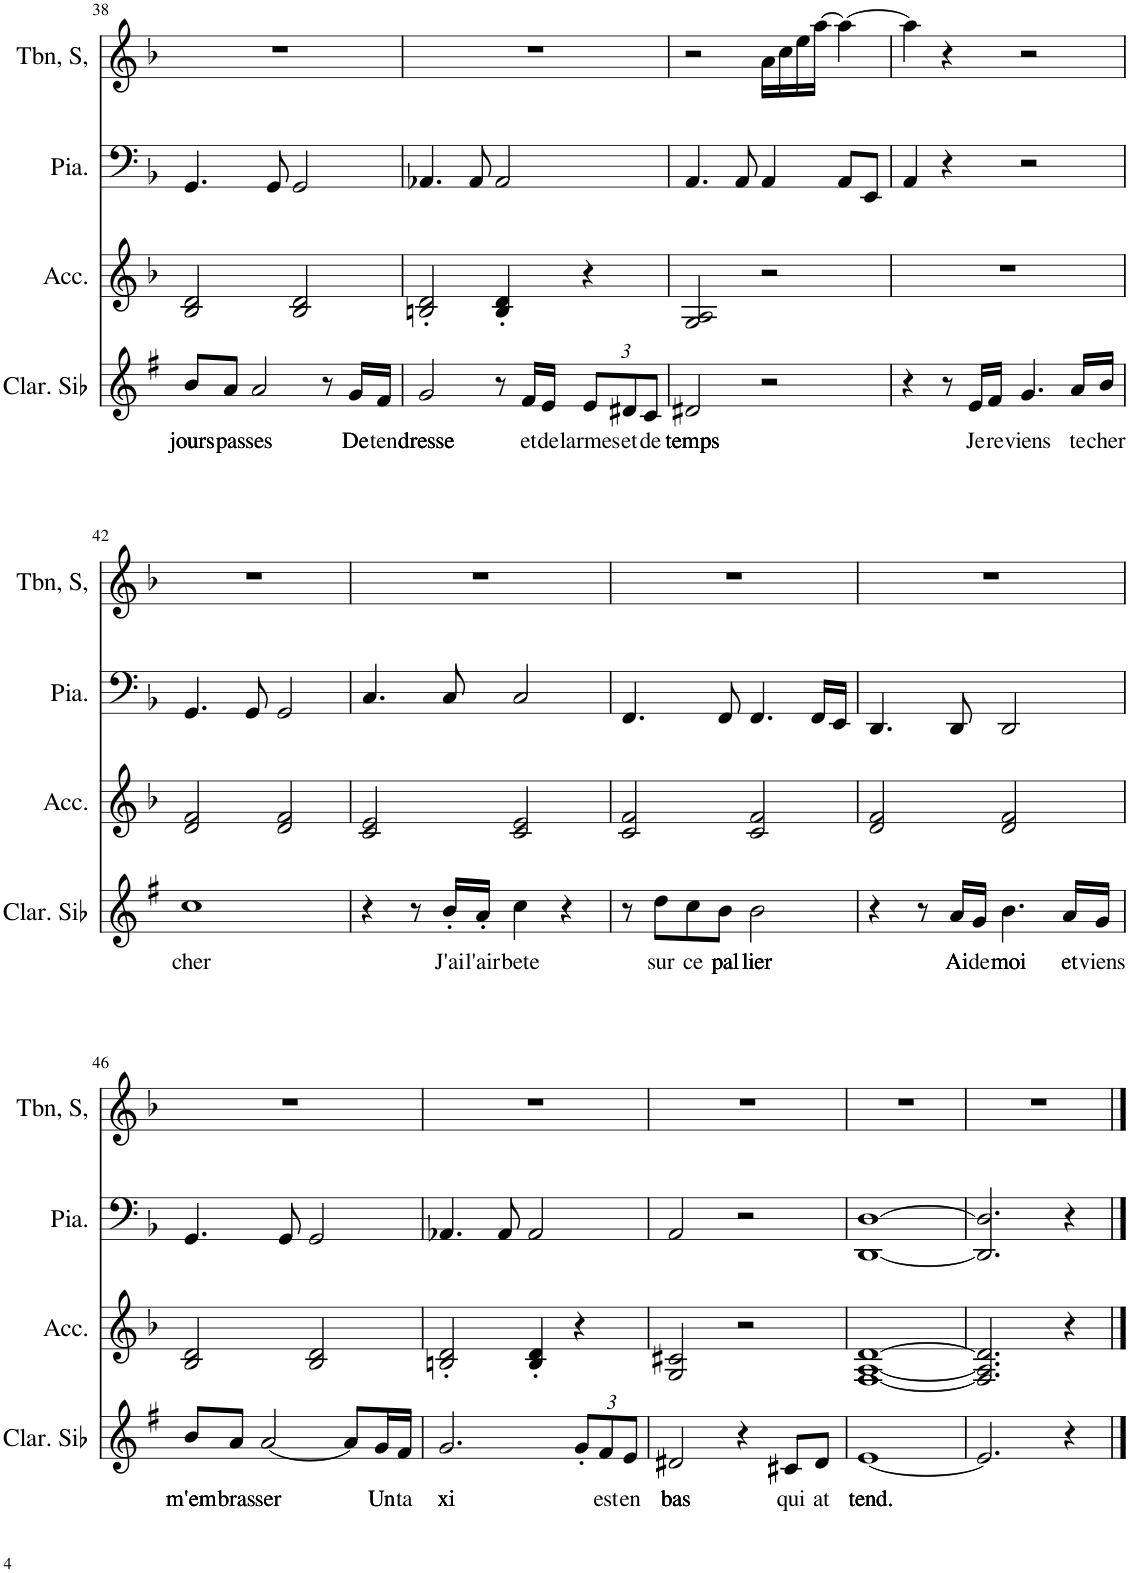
**kern	**text	**kern	**kern	**kern
*part4	*part4	*part3	*part2	*part1
*staff4	*staff4	*staff3	*staff2	*staff1
*I"Clarinette en Sib	*	*I"Accordéon	*I"Piano	*I"Trombone Soprano, Trombone
*I'Clar. Sib	*	*I'Acc.	*I'Pia.	*I'Tbn, S,
!!LO:PB:g=z
*clefG2	*	*clefG2	*clefF4	*clefG2
*Trd1c2	*	*	*	*
*k[f#]	*	*k[b-]	*k[b-]	*k[b-]
*M4/4	*	*M4/4	*M4/4	*M4/4
=38	=38	=38	=38	=38
!	!LO:LY:b	!	!	!
8b/L	jours	2B-/ 2d/	4.GG/	1r
!	!LO:LY:b	!	!	!
8a/J	pas	.	.	.
!	!LO:LY:b	!	!	!
2a/	ses	.	.	.
.	.	.	8GG/	.
.	.	2B-/ 2d/	2GG/	.
8r	.	.	.	.
!	!LO:LY:b	!	!	!
16g/LL	De	.	.	.
!	!LO:LY:b	!	!	!
16f#/JJ	ten	.	.	.
=39	=39	=39	=39	=39
!	!LO:LY:b	!	!	!
2g/	dresse	2Bn/' 2d/'	4.AA-X/	1r
.	.	.	8AA-/	.
8r	.	4B/' 4d/'	2AA-/	.
!	!LO:LY:b	!	!	!
16f#/LL	et	.	.	.
!	!LO:LY:b	!	!	!
16e/JJ	de	.	.	.
*Xbrackettup	*	*	*	*
!	!LO:LY:b	!	!	!
12e/L	larmes	4r	.	.
!	!LO:LY:b	!	!	!
12d#X/	et	.	.	.
!	!LO:LY:b	!	!	!
12c/J	de	.	.	.
=40	=40	=40	=40	=40
!	!LO:LY:b	!	!	!
2d#X/	temps	2G/ 2A/	4.AA/	2r
.	.	.	8AA/	.
2r	.	2r	4AA/	16a\LL
.	.	.	.	16cc\
.	.	.	.	16ee\
.	.	.	.	[16aa\JJ
.	.	.	8AA/L	4aa\_
.	.	.	8EE/J	.
=41	=41	=41	=41	=41
4r	.	1r	4AA/	4aa\]
8r	.	.	4r	4r
!	!LO:LY:b	!	!	!
16e/LL	Je	.	.	.
!	!LO:LY:b	!	!	!
16f#/JJ	re	.	.	.
!	!LO:LY:b	!	!	!
4.g/	viens	.	2r	2r
!	!LO:LY:b	!	!	!
16a/LL	te	.	.	.
!	!LO:LY:b	!	!	!
16b/JJ	cher	.	.	.
!!LO:LB:g=z
=42	=42	=42	=42	=42
!	!LO:LY:b	!	!	!
1cc	cher	2d/ 2f/	4.GG/	1r
.	.	.	8GG/	.
.	.	2d/ 2f/	2GG/	.
=43	=43	=43	=43	=43
4r	.	2c/ 2e/	4.C/	1r
8r	.	.	.	.
!	!LO:LY:b	!	!	!
16b'/LL	J'ai	.	8C/	.
!	!LO:LY:b	!	!	!
16a'/JJ	l'air	.	.	.
!	!LO:LY:b	!	!	!
4cc\	bete	2c/ 2e/	2C/	.
4r	.	.	.	.
=44	=44	=44	=44	=44
8r	.	2c/ 2f/	4.FF/	1r
!	!LO:LY:b	!	!	!
8dd\L	sur	.	.	.
!	!LO:LY:b	!	!	!
8cc\	ce	.	.	.
!	!LO:LY:b	!	!	!
8b\J	pal	.	8FF/	.
!	!LO:LY:b	!	!	!
2b\	lier	2c/ 2f/	4.FF/	.
.	.	.	16FF/LL	.
.	.	.	16EE/JJ	.
=45	=45	=45	=45	=45
4r	.	2d/ 2f/	4.DD/	1r
8r	.	.	.	.
!	!LO:LY:b	!	!	!
16a/LL	Ai	.	8DD/	.
!	!LO:LY:b	!	!	!
16g/JJ	de	.	.	.
!	!LO:LY:b	!	!	!
4.b\	moi	2d/ 2f/	2DD/	.
!	!LO:LY:b	!	!	!
16a/LL	et	.	.	.
!	!LO:LY:b	!	!	!
16g/JJ	viens	.	.	.
!!LO:LB:g=z
=46	=46	=46	=46	=46
!	!LO:LY:b	!	!	!
8b/L	m'em	2B-/ 2d/	4.GG/	1r
!	!LO:LY:b	!	!	!
8a/J	bras	.	.	.
!	!LO:LY:b	!	!	!
[2a/	ser	.	.	.
.	.	.	8GG/	.
.	.	2B-/ 2d/	2GG/	.
8a/L]	.	.	.	.
!	!LO:LY:b	!	!	!
16g/L	Un	.	.	.
!	!LO:LY:b	!	!	!
16f#/JJ	ta	.	.	.
=47	=47	=47	=47	=47
!	!LO:LY:b	!	!	!
2.g/	xi	2Bn/' 2d/'	4.AA-X/	1r
.	.	.	8AA-/	.
.	.	4B/' 4d/'	2AA-/	.
12g'/L	.	4r	.	.
!	!LO:LY:b	!	!	!
12f#/	est	.	.	.
!	!LO:LY:b	!	!	!
12e/J	en	.	.	.
=48	=48	=48	=48	=48
!	!LO:LY:b	!	!	!
2d#X/	bas	2G/ 2c#X/	2AA/	1r
4r	.	2r	2r	.
!	!LO:LY:b	!	!	!
8c#X/L	qui	.	.	.
!	!LO:LY:b	!	!	!
8d#/J	at	.	.	.
=49	=49	=49	=49	=49
!	!LO:LY:b	!	!	!
[1e	tend.	[1F [1A [1d	[1DD [1D	1r
=50	=50	=50	=50	=50
2.e/]	.	2.F/] 2.A/] 2.d/]	2.DD/] 2.D/]	1r
4r	.	4r	4r	.
==	==	==	==	==
*-	*-	*-	*-	*-
